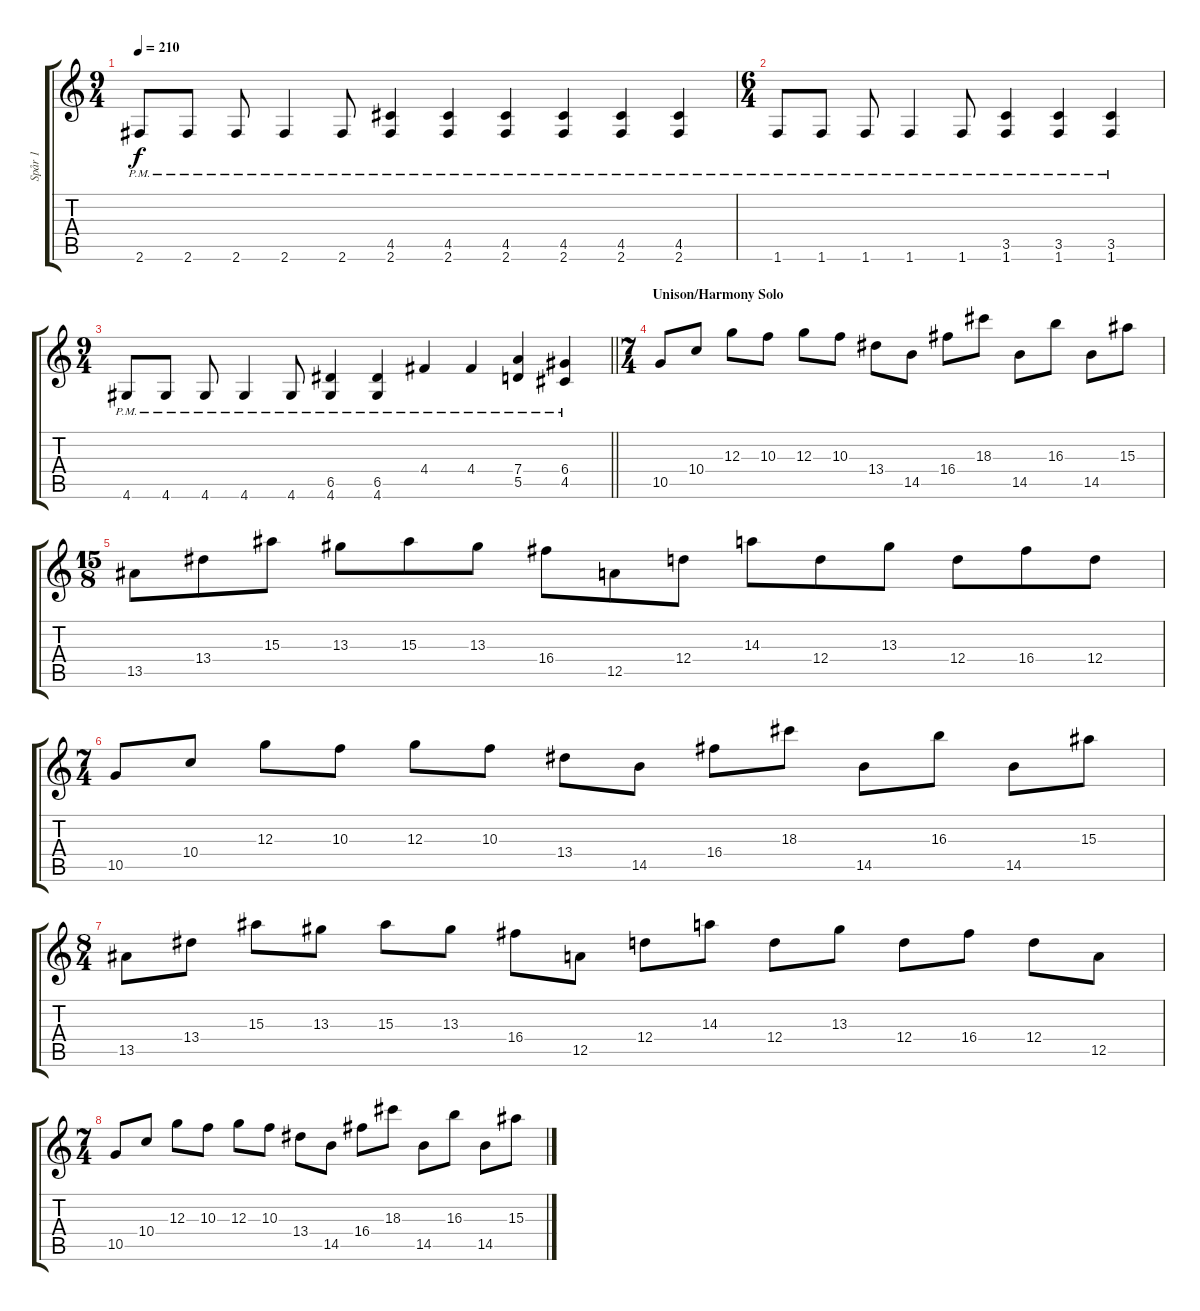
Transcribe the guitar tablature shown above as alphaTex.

\track ("Spår 1" "Spår 1") {instrument acousticguitarsteel}
\staff {score tabs}
\tuning (E4 B3 G3 D3 A2 E2) {hide}
\ts (9 4)
\tempo 210
\clef g2
\ks c
2.6{pm}.8{dy f} 2.6{pm}.8 2.6{pm}.8 2.6{pm}.4 2.6{pm}.8 (4.5{pm} 2.6{pm}).4 (4.5{pm} 2.6{pm}).4 (4.5{pm} 2.6{pm}).4 (4.5{pm} 2.6{pm}).4 (4.5{pm} 2.6{pm}).4 (4.5{pm} 2.6{pm}).4 |
\ts (6 4)
1.6{pm}.8 1.6{pm}.8 1.6{pm}.8 1.6{pm}.4 1.6{pm}.8 (3.5{pm} 1.6{pm}).4 (3.5{pm} 1.6{pm}).4 (3.5{pm} 1.6{pm}).4 |
\ts (9 4)
\barLineRight lightlight
4.6{pm}.8 4.6{pm}.8 4.6{pm}.8 4.6{pm}.4 4.6{pm}.8 (6.5{pm} 4.6{pm}).4 (6.5{pm} 4.6{pm}).4 4.4{pm}.4 4.4{pm}.4 (7.4{pm} 5.5{pm}).4 (6.4{pm} 4.5{pm}).4 |
\ts (7 4)
\section ("" "Unison/Harmony Solo")
10.5.8 10.4.8 12.3.8 10.3.8 12.3.8 10.3.8 13.4.8 14.5.8 16.4.8 18.3.8 14.5.8 16.3.8 14.5.8 15.3.8 |
\ts (15 8)
13.5.8 13.4.8 15.3.8 13.3.8 15.3.8 13.3.8 16.4.8 12.5.8 12.4.8 14.3.8 12.4.8 13.3.8 12.4.8 16.4.8 12.4.8 |
\ts (7 4)
10.5.8 10.4.8 12.3.8 10.3.8 12.3.8 10.3.8 13.4.8 14.5.8 16.4.8 18.3.8 14.5.8 16.3.8 14.5.8 15.3.8 |
\ts (8 4)
13.5.8 13.4.8 15.3.8 13.3.8 15.3.8 13.3.8 16.4.8 12.5.8 12.4.8 14.3.8 12.4.8 13.3.8 12.4.8 16.4.8 12.4.8 12.5.8 |
\ts (7 4)
10.5.8 10.4.8 12.3.8 10.3.8 12.3.8 10.3.8 13.4.8 14.5.8 16.4.8 18.3.8 14.5.8 16.3.8 14.5.8 15.3.8
